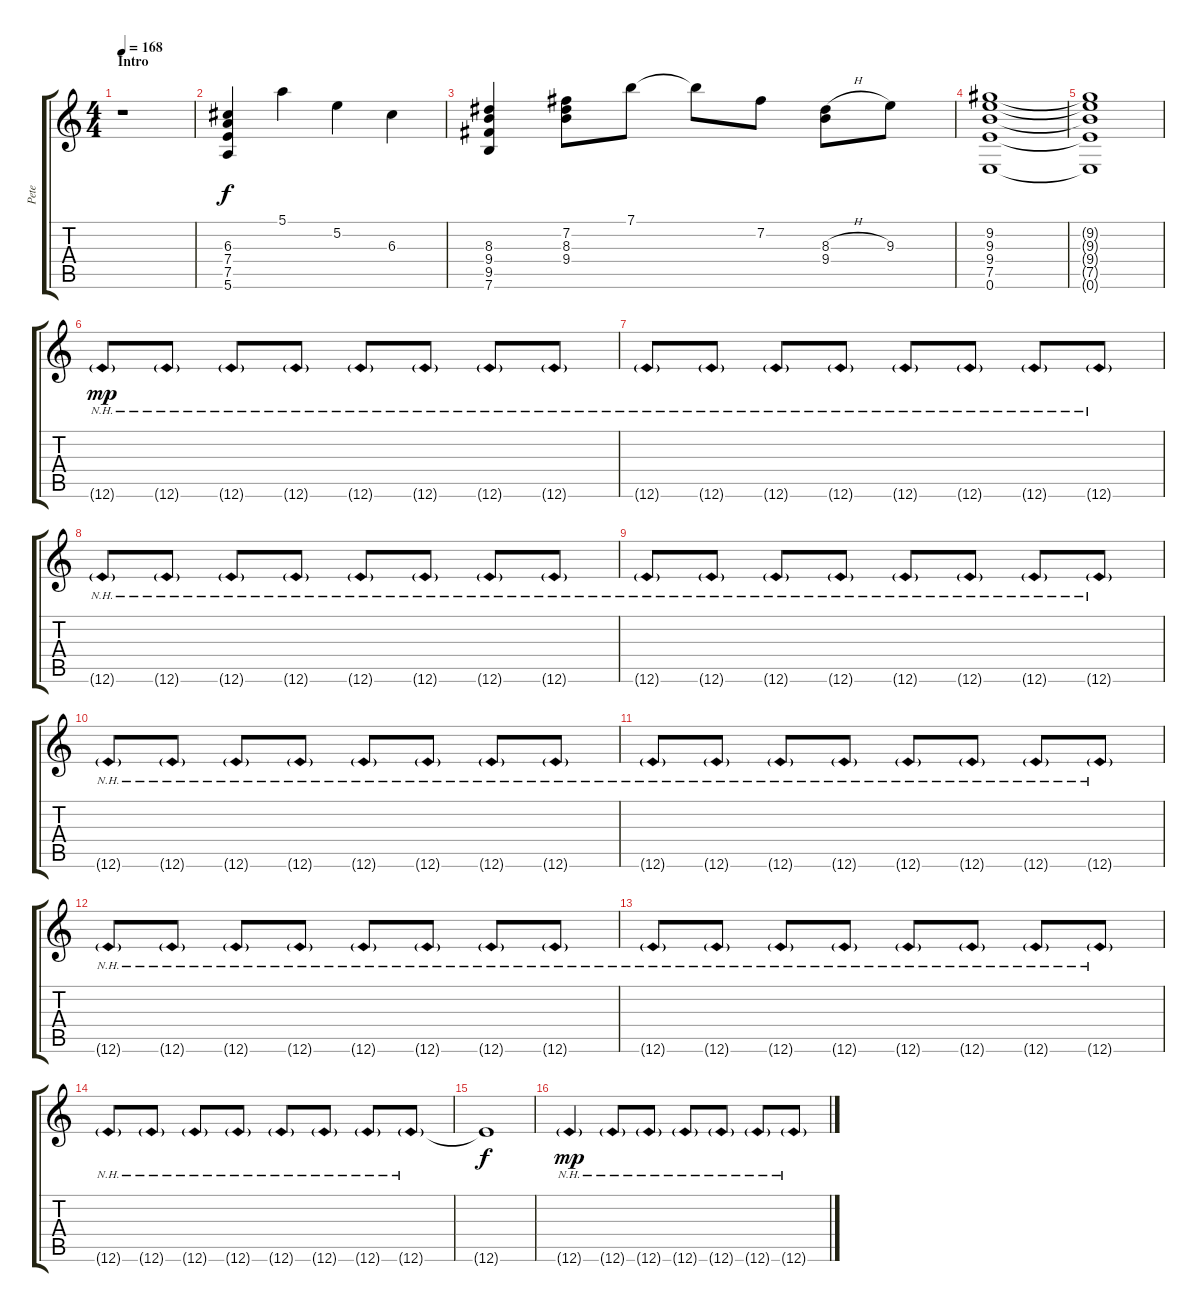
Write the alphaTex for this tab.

\track ("Pete" "Pete") {instrument overdrivenguitar}
\staff {score tabs}
\tuning (E4 B3 G3 D3 A2 E2) {hide}
\ts (4 4)
\section ("" "Intro")
\tempo 168
\clef g2
\ks c
r.1{dy f instrument overdrivenguitar} |
(6.3 7.4 7.5 5.6).4 5.1.4 5.2.4 6.3.4 |
(8.3 9.4 9.5 7.6).4 (7.2 8.3 9.4).8 7.1.8 7.1{t}.8 7.2.8 (8.3{h} 9.4).8 9.3.8 |
(9.2 9.3 9.4 7.5 0.6).1{volume 4} |
(9.2{t} 9.3{t} 9.4{t} 7.5{t} 0.6{t}).1 |
12.6{nh g}.8{dy mp volume 11} 12.6{nh g}.8 12.6{nh g}.8 12.6{nh g}.8 12.6{nh g}.8 12.6{nh g}.8 12.6{nh g}.8 12.6{nh g}.8 |
12.6{nh g}.8 12.6{nh g}.8 12.6{nh g}.8 12.6{nh g}.8 12.6{nh g}.8 12.6{nh g}.8 12.6{nh g}.8 12.6{nh g}.8 |
12.6{nh g}.8 12.6{nh g}.8 12.6{nh g}.8 12.6{nh g}.8 12.6{nh g}.8 12.6{nh g}.8 12.6{nh g}.8 12.6{nh g}.8 |
12.6{nh g}.8 12.6{nh g}.8 12.6{nh g}.8 12.6{nh g}.8 12.6{nh g}.8 12.6{nh g}.8 12.6{nh g}.8 12.6{nh g}.8 |
12.6{nh g}.8 12.6{nh g}.8 12.6{nh g}.8 12.6{nh g}.8 12.6{nh g}.8 12.6{nh g}.8 12.6{nh g}.8 12.6{nh g}.8 |
12.6{nh g}.8 12.6{nh g}.8 12.6{nh g}.8 12.6{nh g}.8 12.6{nh g}.8 12.6{nh g}.8 12.6{nh g}.8 12.6{nh g}.8 |
12.6{nh g}.8 12.6{nh g}.8 12.6{nh g}.8 12.6{nh g}.8 12.6{nh g}.8 12.6{nh g}.8 12.6{nh g}.8 12.6{nh g}.8 |
12.6{nh g}.8 12.6{nh g}.8 12.6{nh g}.8 12.6{nh g}.8 12.6{nh g}.8 12.6{nh g}.8 12.6{nh g}.8 12.6{nh g}.8 |
12.6{nh g}.8 12.6{nh g}.8 12.6{nh g}.8 12.6{nh g}.8 12.6{nh g}.8 12.6{nh g}.8 12.6{nh g}.8 12.6{nh g}.8 |
12.6{t}.1{dy f} |
12.6{nh g}.4{dy mp} 12.6{nh g}.8 12.6{nh g}.8 12.6{nh g}.8 12.6{nh g}.8 12.6{nh g}.8 12.6{nh g}.8
